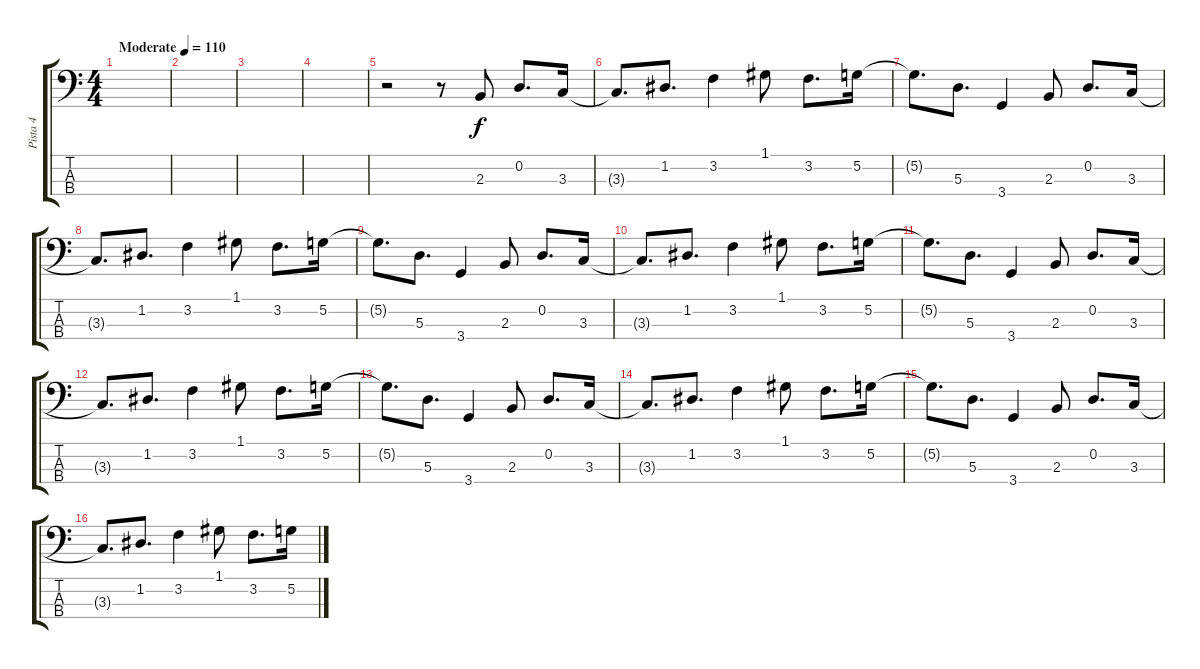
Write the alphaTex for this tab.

\track ("Pista 4" "Pista 4") {instrument electricbassfinger}
\staff {score tabs}
\tuning (G2 D2 A1 E1) {hide}
\ts (4 4)
\tempo (110 "Moderate")
\clef f4
\ks c
|
|
|
|
r.2 r.8 2.3.8 0.2.8{d} 3.3.16 |
3.3{t}.8{d} 1.2.8{d} 3.2.4 1.1.8 3.2.8{d} 5.2.16 |
5.2{t}.8{d} 5.3.8{d} 3.4.4 2.3.8 0.2.8{d} 3.3.16 |
3.3{t}.8{d} 1.2.8{d} 3.2.4 1.1.8 3.2.8{d} 5.2.16 |
5.2{t}.8{d} 5.3.8{d} 3.4.4 2.3.8 0.2.8{d} 3.3.16 |
3.3{t}.8{d} 1.2.8{d} 3.2.4 1.1.8 3.2.8{d} 5.2.16 |
5.2{t}.8{d} 5.3.8{d} 3.4.4 2.3.8 0.2.8{d} 3.3.16 |
3.3{t}.8{d} 1.2.8{d} 3.2.4 1.1.8 3.2.8{d} 5.2.16 |
5.2{t}.8{d} 5.3.8{d} 3.4.4 2.3.8 0.2.8{d} 3.3.16 |
3.3{t}.8{d} 1.2.8{d} 3.2.4 1.1.8 3.2.8{d} 5.2.16 |
5.2{t}.8{d} 5.3.8{d} 3.4.4 2.3.8 0.2.8{d} 3.3.16 |
3.3{t}.8{d} 1.2.8{d} 3.2.4 1.1.8 3.2.8{d} 5.2.16
